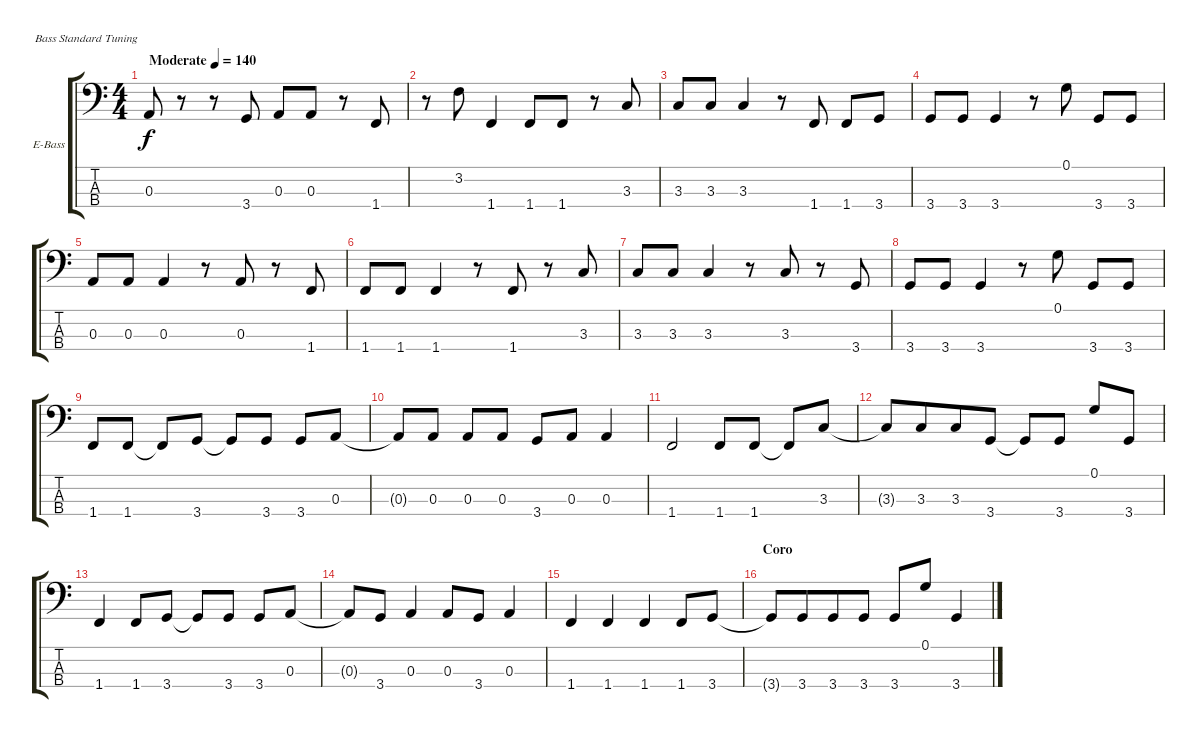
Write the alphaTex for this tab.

\bracketExtendMode groupsimilarinstruments
\firstSystemTrackNameOrientation horizontal
\otherSystemsTrackNameOrientation horizontal
\track ("Electric Bass" "E-Bass") {instrument electricbassfinger}
\staff {score tabs}
\tuning (G2 D2 A1 E1)
\ts (4 4)
\beaming (8 2 2 2 2)
\tempo (140 "Moderate")
\clef f4
\scale
0.485477
\ks c
0.3.8{dy f instrument electricbassfinger} r.8 r.8 3.4.8 0.3.8 0.3.8 r.8 1.4.8 |
\scale
0.257261 r.8 3.2.8 1.4.4 1.4.8 1.4.8 r.8 3.3.8 |
\scale
0.257261 3.3.8 3.3.8 3.3.4 r.8 1.4.8 1.4.8 3.4.8 |
\scale
0.333333 3.4.8 3.4.8 3.4.4 r.8 0.1.8 3.4.8 3.4.8 |
\scale
0.333333 0.3.8 0.3.8 0.3.4 r.8 0.3.8 r.8 1.4.8 |
\scale
0.333333 1.4.8 1.4.8 1.4.4 r.8 1.4.8 r.8 3.3.8 |
\scale
0.333333 3.3.8 3.3.8 3.3.4 r.8 3.3.8 r.8 3.4.8 |
\scale
0.333333 3.4.8 3.4.8 3.4.4 r.8 0.1.8 3.4.8 3.4.8 |
\scale
0.333333 1.4.8 1.4.8 1.4{t}.8 3.4.8 3.4{t}.8 3.4.8 3.4.8 0.3.8 |
\scale
0.333333 0.3{t}.8 0.3.8 0.3.8 0.3.8 3.4.8 0.3.8 0.3.4 |
\scale
0.333333 1.4.2 1.4.8 1.4.8 1.4{t}.8 3.3.8 |
\scale
0.333333 3.3{t}.8 3.3.8{beam merge} 3.3.8 3.4.8 3.4{t}.8 3.4.8 0.1.8 3.4.8 |
\scale
0.333333 1.4.4 1.4.8 3.4.8 3.4{t}.8 3.4.8 3.4.8 0.3.8 |
\scale
0.333333 0.3{t}.8 3.4.8 0.3.4 0.3.8 3.4.8 0.3.4 |
\scale
0.333333 1.4.4 1.4.4 1.4.4 1.4.8 3.4.8 |
\section ("" "Coro")
\scale
0.333333 3.4{t}.8 3.4.8{beam merge} 3.4.8 3.4.8 3.4.8 0.1.8 3.4.4
